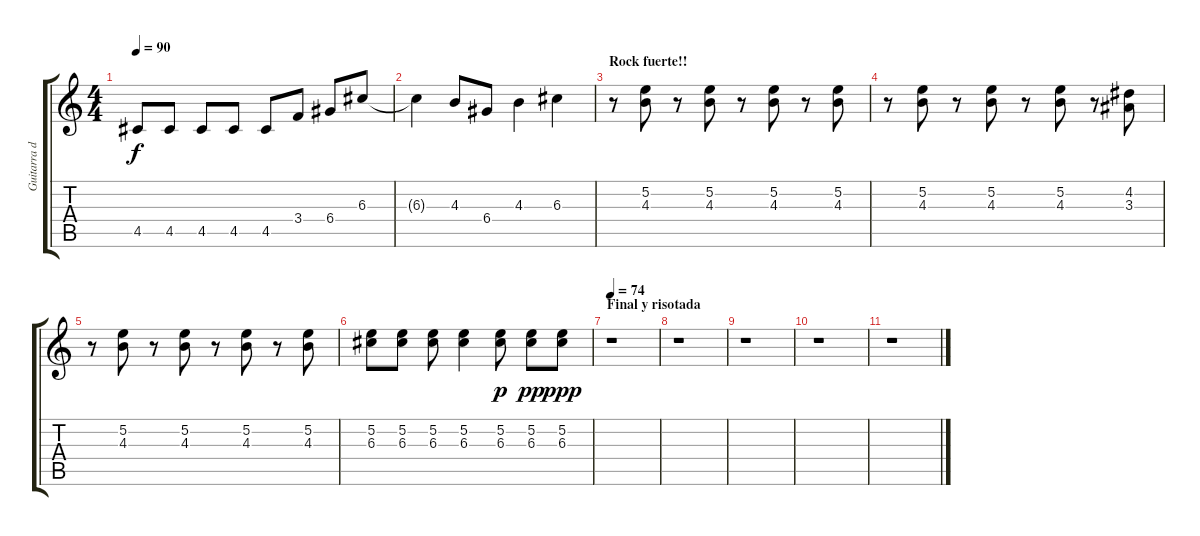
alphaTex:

\track ("Guitarra distorsionada" "Guitarra d") {instrument distortionguitar}
\staff {score tabs}
\tuning (E4 B3 G3 D3 A2 E2) {hide}
\ts (4 4)
\tempo 90
\clef g2
\ks c
4.5.8{dy f} 4.5.8 4.5.8 4.5.8 4.5.8 3.4.8 6.4.8 6.3.8 |
6.3{t}.4 4.3.8 6.4.8 4.3.4 6.3.4 |
\section ("" "Rock fuerte!!")
r.8 (5.2 4.3).8 r.8 (5.2 4.3).8 r.8 (5.2 4.3).8 r.8 (5.2 4.3).8 |
r.8 (5.2 4.3).8 r.8 (5.2 4.3).8 r.8 (5.2 4.3).8 r.8 (4.2 3.3).8 |
r.8 (5.2 4.3).8 r.8 (5.2 4.3).8 r.8 (5.2 4.3).8 r.8 (5.2 4.3).8 |
(5.2 6.3).8 (5.2 6.3).8 (5.2 6.3).8 (5.2 6.3).4 (5.2 6.3).8{dy p} (5.2 6.3).8{dy pp} (5.2 6.3).8{dy ppp} |
\section ("" "Final y risotada")
\tempo 74
r.1 |
r.1 |
r.1 |
r.1 |
r.1
